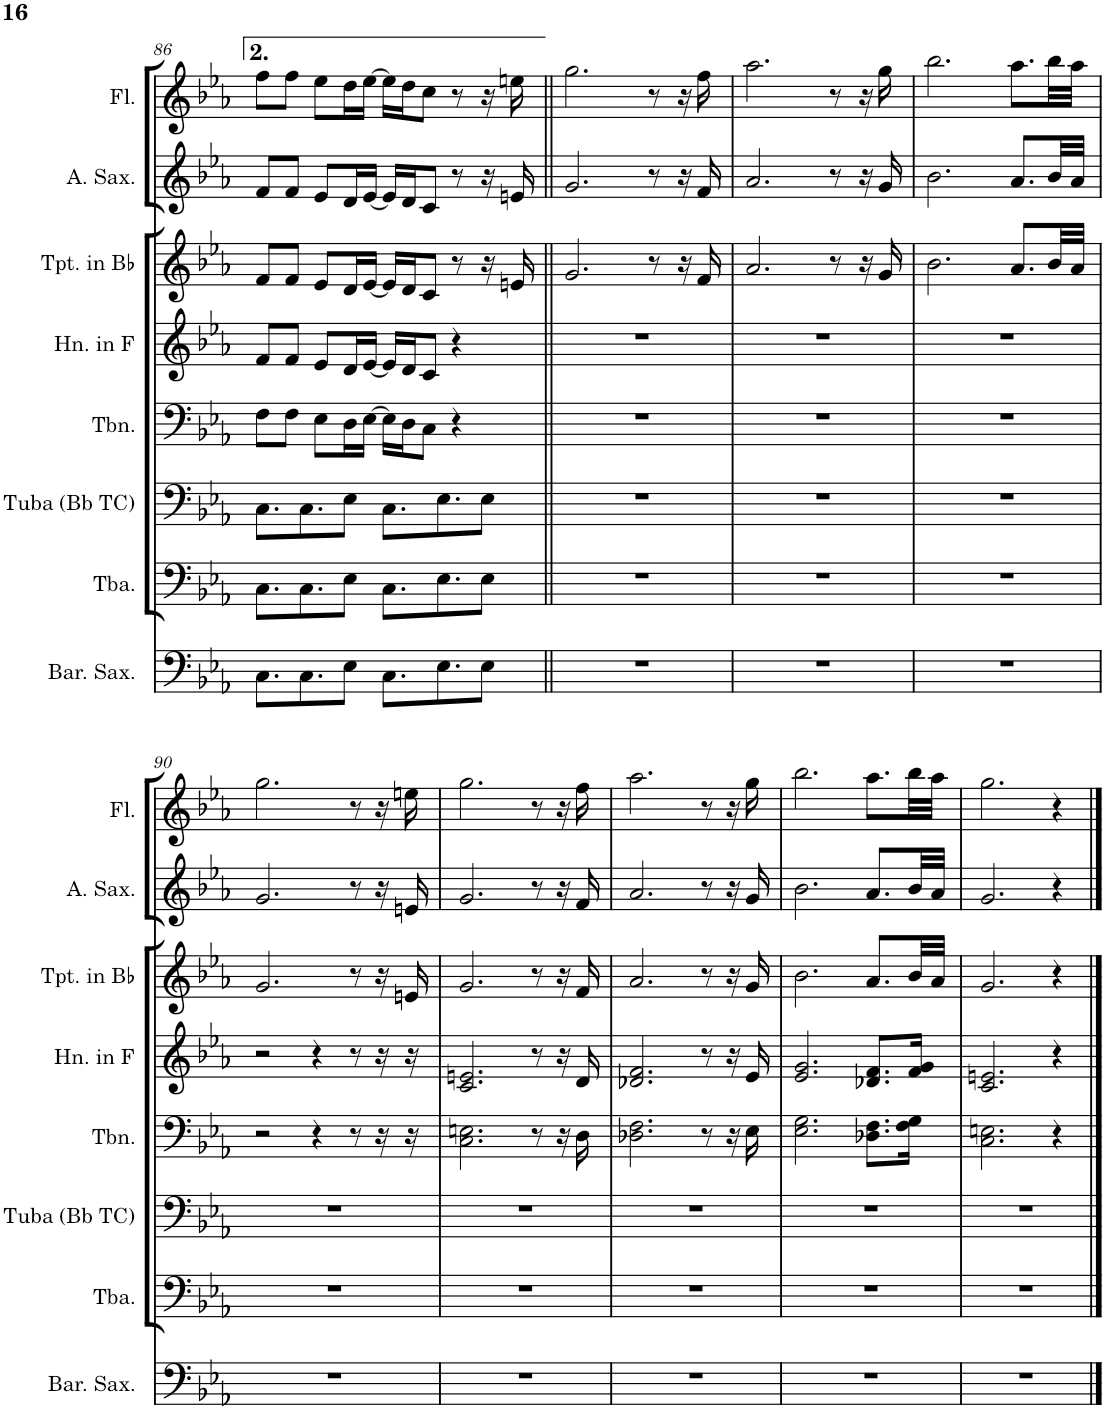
**kern	**kern	**kern	**kern	**kern	**kern	**kern	**kern
*part8	*part7	*part6	*part5	*part4	*part3	*part2	*part1
*staff8	*staff7	*staff6	*staff5	*staff4	*staff3	*staff2	*staff1
*I"Baritone Saxophone	*I"Tuba	*I"Tuba (Bb treble)	*I"Trombone	*I"Horn in F	*I"Trumpet in Bb	*I"Alto Saxophone	*I"Flute
*I'Bar. Sax.	*I'Tba.	*	*I'Tbn.	*I'Hn. in F	*I'Tpt. in Bb	*I'A. Sax.	*I'Fl.
!!LO:PB:g=z
*clefF4	*clefF4	*clefF4	*clefF4	*clefG2	*clefG2	*clefG2	*clefG2
*Trd12c21	*	*	*	*Trd4c7	*Trd1c2	*Trd5c9	*
*k[b-e-a-]	*k[b-e-a-]	*k[b-e-a-]	*k[b-e-a-]	*k[b-e-a-]	*k[b-e-a-]	*k[b-e-a-]	*k[b-e-a-]
*M4/4	*M4/4	*M4/4	*M4/4	*M4/4	*M4/4	*M4/4	*M4/4
=86	=86	=86	=86	=86	=86	=86	=86
8.C\L	8.C\L	8.C\L	8F\L	8f/L	8f/L	8f/L	8ff\L
.	.	.	8F\J	8f/J	8f/J	8f/J	8ff\J
8.C\	8.C\	8.C\	.	.	.	.	.
.	.	.	8E-\L	8e-/L	8e-/L	8e-/L	8ee-\L
8E-\J	8E-\J	8E-\J	16D\L	16d/L	16d/L	16d/L	16dd\L
.	.	.	[16E-\JJ	[16e-/JJ	[16e-/JJ	[16e-/JJ	[16ee-\JJ
8.C\L	8.C\L	8.C\L	16E-\LL]	16e-/LL]	16e-/LL]	16e-/LL]	16ee-\LL]
.	.	.	16D\J	16d/J	16d/J	16d/J	16dd\J
.	.	.	8C\J	8c/J	8c/J	8c/J	8cc\J
8.E-\	8.E-\	8.E-\	.	.	.	.	.
.	.	.	4r	4r	8r	8r	8r
8E-\J	8E-\J	8E-\J	.	.	16r	16r	16r
.	.	.	.	.	16en/	16en/	16een\
=87||	=87||	=87||	=87||	=87||	=87||	=87||	=87||
1r	1r	1r	1r	1r	2.g/	2.g/	2.gg\
.	.	.	.	.	8r	8r	8r
.	.	.	.	.	16r	16r	16r
.	.	.	.	.	16f/	16f/	16ff\
=88	=88	=88	=88	=88	=88	=88	=88
1r	1r	1r	1r	1r	2.a-/	2.a-/	2.aa-\
.	.	.	.	.	8r	8r	8r
.	.	.	.	.	16r	16r	16r
.	.	.	.	.	16g/	16g/	16gg\
=89	=89	=89	=89	=89	=89	=89	=89
1r	1r	1r	1r	1r	2.b-\	2.b-\	2.bb-\
.	.	.	.	.	8.a-/L	8.a-/L	8.aa-\L
.	.	.	.	.	32b-/LL	32b-/LL	32bb-\LL
.	.	.	.	.	32a-/JJJ	32a-/JJJ	32aa-\JJJ
!!LO:LB:g=z
=90	=90	=90	=90	=90	=90	=90	=90
1r	1r	1r	2r	2r	2.g/	2.g/	2.gg\
.	.	.	4r	4r	.	.	.
.	.	.	8r	8r	8r	8r	8r
.	.	.	16r	16r	16r	16r	16r
.	.	.	16r	16r	16en/	16en/	16een\
=91	=91	=91	=91	=91	=91	=91	=91
1r	1r	1r	2.C\ 2.En\	2.c/ 2.en/	2.g/	2.g/	2.gg\
.	.	.	8r	8r	8r	8r	8r
.	.	.	16r	16r	16r	16r	16r
.	.	.	16D\	16d/	16f/	16f/	16ff\
=92	=92	=92	=92	=92	=92	=92	=92
1r	1r	1r	2.D-X\ 2.F\	2.d-X/ 2.f/	2.a-/	2.a-/	2.aa-\
.	.	.	8r	8r	8r	8r	8r
.	.	.	16r	16r	16r	16r	16r
.	.	.	16E-\	16e-/	16g/	16g/	16gg\
=93	=93	=93	=93	=93	=93	=93	=93
1r	1r	1r	2.E-\ 2.G\	2.e-/ 2.g/	2.b-\	2.b-\	2.bb-\
.	.	.	8.D-X\ 8.F\L	8.d-X/ 8.f/L	8.a-/L	8.a-/L	8.aa-\L
.	.	.	16F\ 16G\Jk	16f/ 16g/Jk	32b-/LL	32b-/LL	32bb-\LL
.	.	.	.	.	32a-/JJJ	32a-/JJJ	32aa-\JJJ
=94	=94	=94	=94	=94	=94	=94	=94
1r	1r	1r	2.C\ 2.En\	2.c/ 2.en/	2.g/	2.g/	2.gg\
.	.	.	4r	4r	4r	4r	4r
==	==	==	==	==	==	==	==
*-	*-	*-	*-	*-	*-	*-	*-
